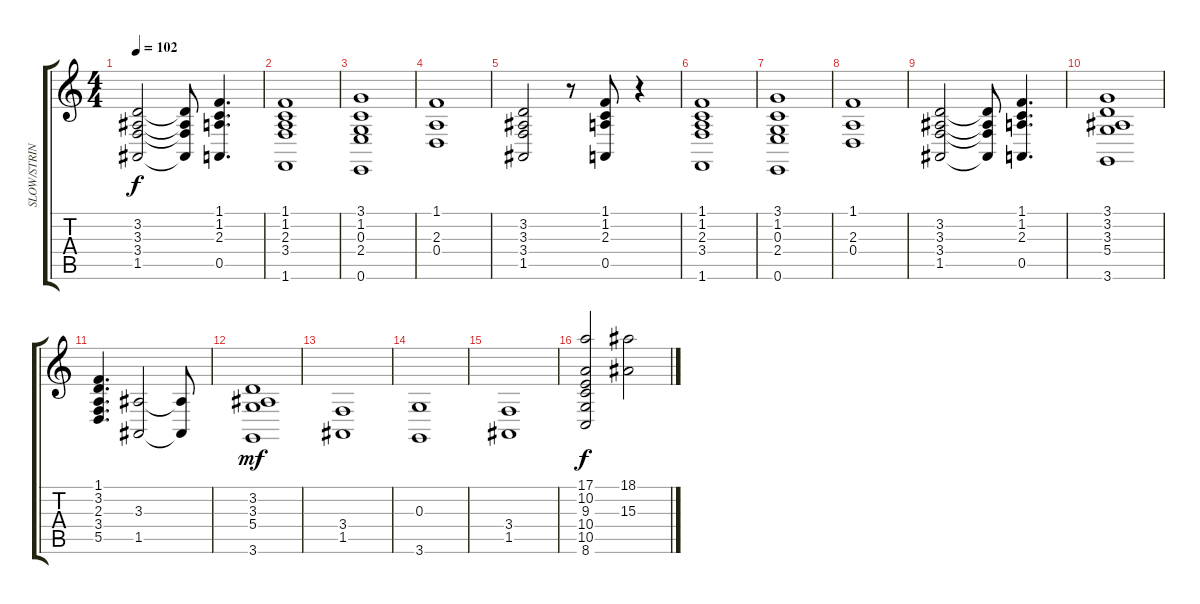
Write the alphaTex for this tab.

\track ("SLOW/STRINGS" "SLOW/STRIN") {instrument stringensemble2}
\staff {score tabs}
\tuning (E4 B3 G3 D3 A2 E2) {hide}
\ts (4 4)
\tempo 102
\clef g2
\ks c
(3.2 3.3 3.4 1.5).2{dy f} (3.2{t} 3.3{t} 3.4{t} 1.5{t}).8 (1.1 1.2 2.3 0.5).4{d} |
(1.1 1.2 2.3 3.4 1.6).1 |
(3.1 1.2 0.3 2.4 0.6).1 |
(1.1 2.3 0.4).1 |
(3.2 3.3 3.4 1.5).2 r.8 (1.1 1.2 2.3 0.5).8 r.4 |
(1.1 1.2 2.3 3.4 1.6).1 |
(3.1 1.2 0.3 2.4 0.6).1 |
(1.1 2.3 0.4).1 |
(3.2 3.3 3.4 1.5).2 (3.2{t} 3.3{t} 3.4{t} 1.5{t}).8 (1.1 1.2 2.3 0.5).4{d} |
(3.1 3.2 3.3 5.4 3.6).1 |
(1.1 3.2 2.3 3.4 5.5).4{d} (3.3 1.5).2 (3.3{t} 1.5{t}).8 |
(3.2 3.3 5.4 3.6).1{dy mf} |
(3.4 1.5).1 |
(0.3 3.6).1 |
(3.4 1.5).1 |
(17.1 10.2 9.3 10.4 10.5 8.6).2{dy f} (18.1 15.3).2
